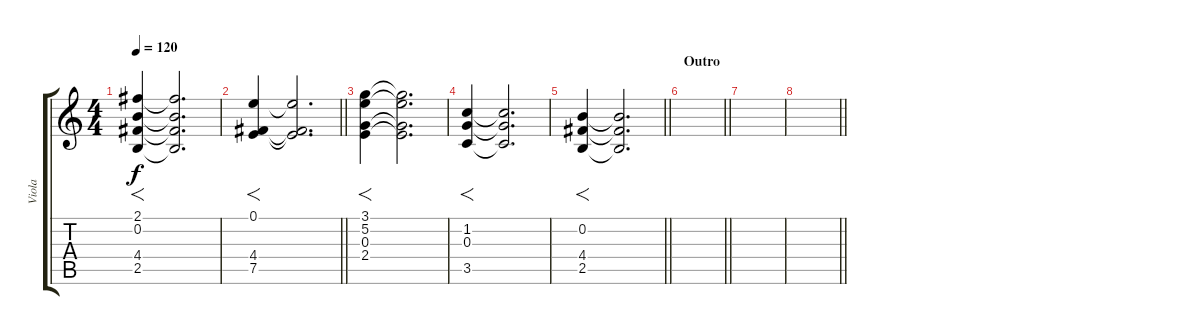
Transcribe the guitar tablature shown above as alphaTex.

\track ("Viola" "Viola") {instrument contrabass}
\staff {score tabs}
\tuning (E4 B3 G3 D3 A2 E2) {hide}
\ts (4 4)
\tempo 120
\clef g2
\ks c
(2.1 0.2 4.4 2.5).4{f dy f} (2.1{t} 0.2{t} 4.4{t} 2.5{t}).2{d} |
\barLineRight lightlight
(0.1 4.4 7.5).4{f} (0.1{t} 4.4{t} 7.5{t}).2{d} |
(3.1 5.2 0.3 2.4).4{f} (3.1{t} 5.2{t} 0.3{t} 2.4{t}).2{d} |
(1.2 0.3 3.5).4{f} (1.2{t} 0.3{t} 3.5{t}).2{d} |
\barLineRight lightlight
(0.2 4.4 2.5).4{f} (0.2{t} 4.4{t} 2.5{t}).2{d} |
\section ("" "Outro")
\barLineRight lightlight
|
|
\barLineRight lightlight
